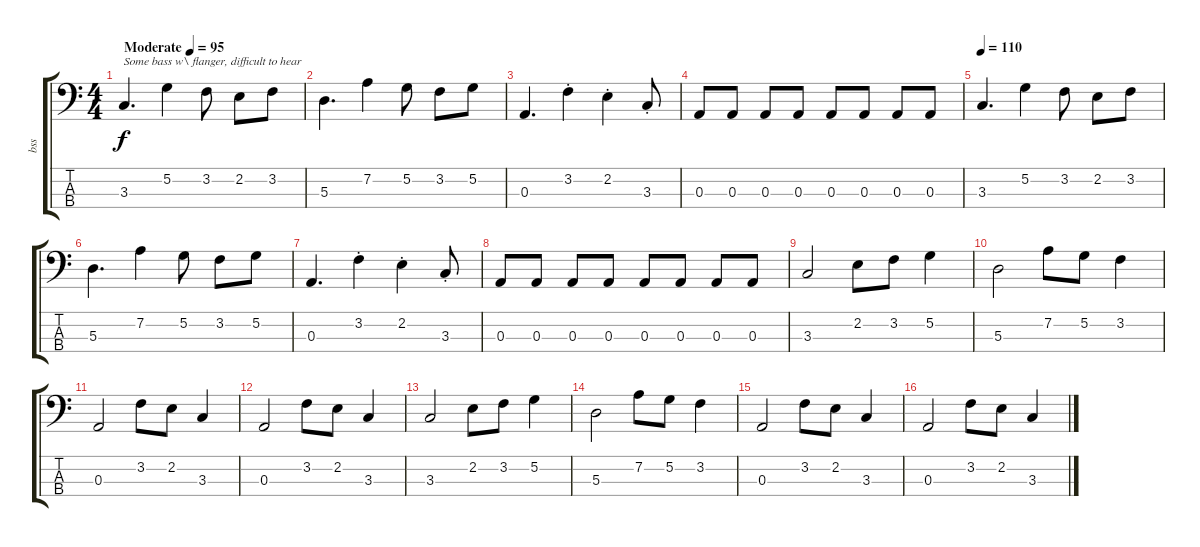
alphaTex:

\track ("bss" "bss") {instrument electricbasspick}
\staff {score tabs}
\tuning (G2 D2 A1 E1) {hide}
\ts (4 4)
\tempo (95 "Moderate")
\clef f4
\ks c
3.3.4{d txt "Some bass w\\ flanger, difficult to hear" dy f volume 2 instrument electricbasspick} 5.2.4 3.2.8 2.2.8 3.2.8 |
5.3.4{d} 7.2.4 5.2.8 3.2.8 5.2.8 |
0.3.4{d} 3.2{st}.4 2.2{st}.4 3.3{st}.8 |
0.3.8 0.3.8 0.3.8 0.3.8 0.3.8 0.3.8 0.3.8 0.3.8 |
\tempo 110
3.3.4{d} 5.2.4 3.2.8 2.2.8 3.2.8 |
5.3.4{d} 7.2.4 5.2.8 3.2.8 5.2.8 |
0.3.4{d} 3.2{st}.4 2.2{st}.4 3.3{st}.8 |
0.3.8 0.3.8 0.3.8 0.3.8 0.3.8 0.3.8 0.3.8 0.3.8 |
3.3.2{volume 12 instrument electricbasspick} 2.2.8 3.2.8 5.2.4 |
5.3.2 7.2.8 5.2.8 3.2.4 |
0.3.2 3.2.8 2.2.8 3.3.4 |
0.3.2 3.2.8 2.2.8 3.3.4 |
3.3.2 2.2.8 3.2.8 5.2.4 |
5.3.2 7.2.8 5.2.8 3.2.4 |
0.3.2 3.2.8 2.2.8 3.3.4 |
0.3.2 3.2.8 2.2.8 3.3.4
